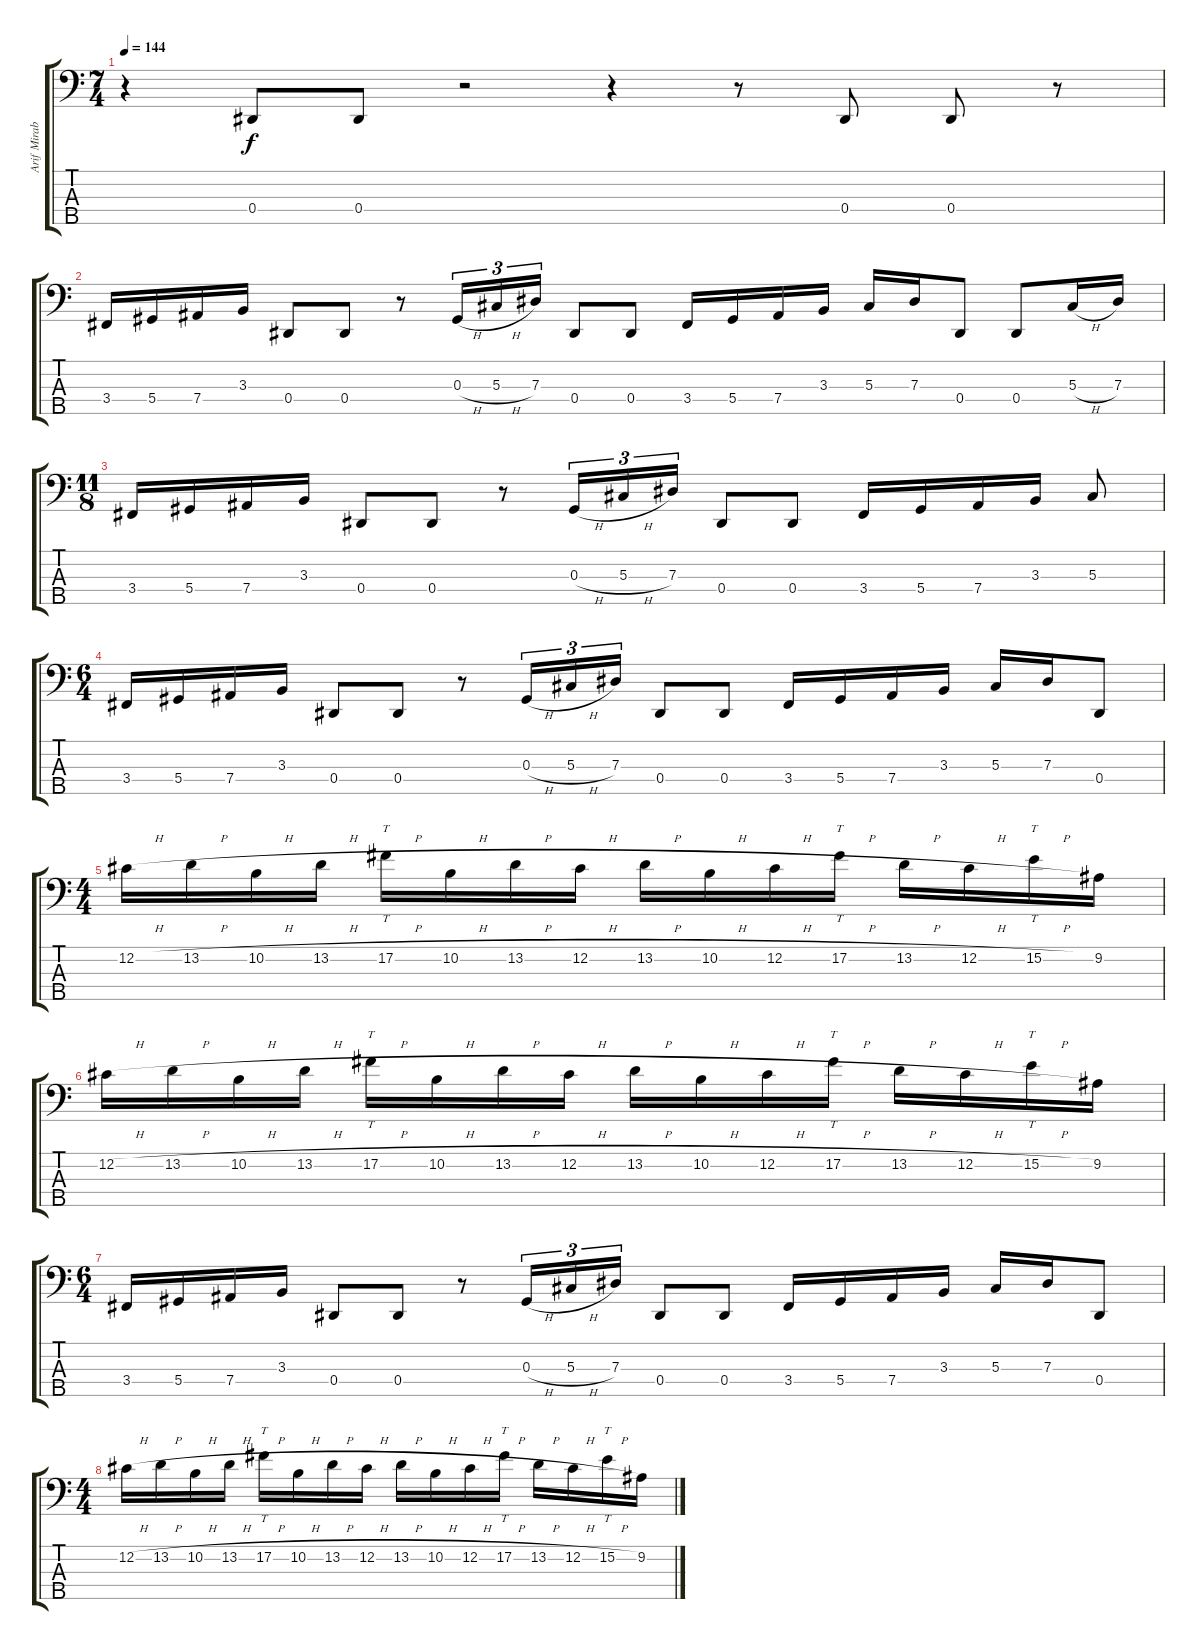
\track ("Arif Mirabdolbaghi" "Arif Mirab") {solo instrument electricbassfinger}
\staff {score tabs}
\tuning (Gb2 Db2 Ab1 Eb1 Ab0) {hide}
\ts (7 4)
\tempo 144
\clef f4
\ks c
r.4{dy f} 0.4.8 0.4.8 r.2 r.4 r.8 0.4.8 0.4.8 r.8 |
3.4.16 5.4.16 7.4.16 3.3.16 0.4.8 0.4.8 r.8 0.3{h}.16{tu (3 2)} 5.3{h}.16{tu (3 2)} 7.3.16{tu (3 2)} 0.4.8 0.4.8 3.4.16 5.4.16 7.4.16 3.3.16 5.3.16 7.3.16 0.4.8 0.4.8 5.3{h}.16 7.3.16 |
\ts (11 8)
3.4.16 5.4.16 7.4.16 3.3.16 0.4.8 0.4.8 r.8 0.3{h}.16{tu (3 2)} 5.3{h}.16{tu (3 2)} 7.3.16{tu (3 2)} 0.4.8 0.4.8 3.4.16 5.4.16 7.4.16 3.3.16 5.3.8 |
\ts (6 4)
3.4.16 5.4.16 7.4.16 3.3.16 0.4.8 0.4.8 r.8 0.3{h}.16{tu (3 2)} 5.3{h}.16{tu (3 2)} 7.3.16{tu (3 2)} 0.4.8 0.4.8 3.4.16 5.4.16 7.4.16 3.3.16 5.3.16 7.3.16 0.4.8 |
\ts (4 4)
12.2{h}.16 13.2{h}.16 10.2{h}.16 13.2{h}.16 17.2{h}.16{tt} 10.2{h}.16 13.2{h}.16 12.2{h}.16 13.2{h}.16 10.2{h}.16 12.2{h}.16 17.2{h}.16{tt} 13.2{h}.16 12.2{h}.16 15.2{h}.16{tt} 9.2.16 |
12.2{h}.16 13.2{h}.16 10.2{h}.16 13.2{h}.16 17.2{h}.16{tt} 10.2{h}.16 13.2{h}.16 12.2{h}.16 13.2{h}.16 10.2{h}.16 12.2{h}.16 17.2{h}.16{tt} 13.2{h}.16 12.2{h}.16 15.2{h}.16{tt} 9.2.16 |
\ts (6 4)
3.4.16 5.4.16 7.4.16 3.3.16 0.4.8 0.4.8 r.8 0.3{h}.16{tu (3 2)} 5.3{h}.16{tu (3 2)} 7.3.16{tu (3 2)} 0.4.8 0.4.8 3.4.16 5.4.16 7.4.16 3.3.16 5.3.16 7.3.16 0.4.8 |
\ts (4 4)
12.2{h}.16 13.2{h}.16 10.2{h}.16 13.2{h}.16 17.2{h}.16{tt} 10.2{h}.16 13.2{h}.16 12.2{h}.16 13.2{h}.16 10.2{h}.16 12.2{h}.16 17.2{h}.16{tt} 13.2{h}.16 12.2{h}.16 15.2{h}.16{tt} 9.2.16
